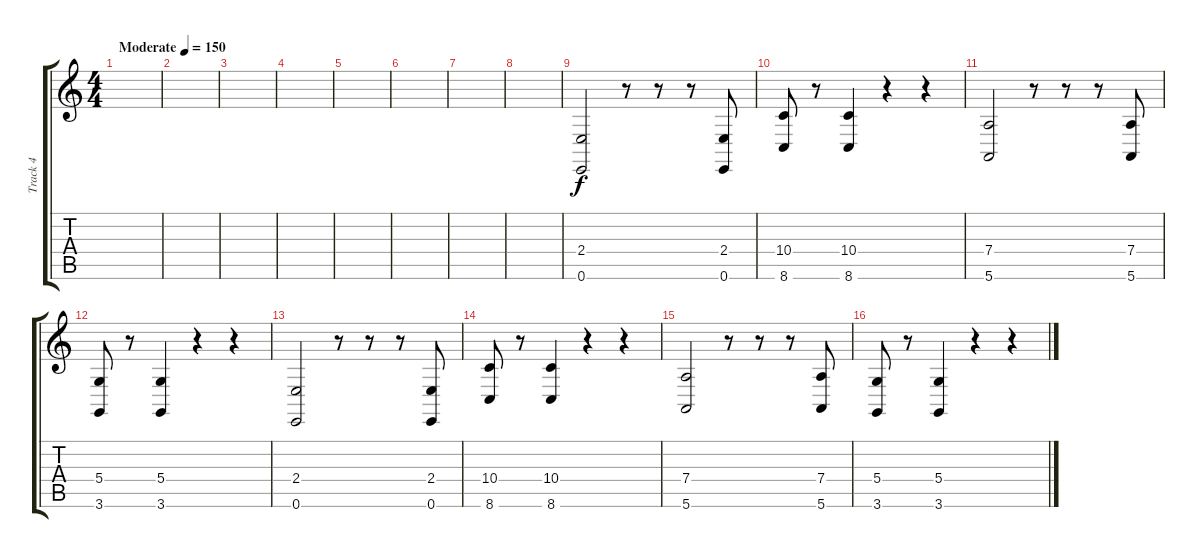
\track ("Track 4" "Track 4") {instrument trumpet}
\staff {score tabs}
\tuning (E4 B3 G3 D3 A2 E2) {hide}
\ts (4 4)
\tempo (150 "Moderate")
\clef g2
\ks c
|
|
|
|
|
|
|
|
(2.4 0.6).2 r.8 r.8 r.8 (2.4 0.6).8 |
(10.4 8.6).8 r.8 (10.4 8.6).4 r.4 r.4 |
(7.4 5.6).2 r.8 r.8 r.8 (7.4 5.6).8 |
(5.4 3.6).8 r.8 (5.4 3.6).4 r.4 r.4 |
(2.4 0.6).2 r.8 r.8 r.8 (2.4 0.6).8 |
(10.4 8.6).8 r.8 (10.4 8.6).4 r.4 r.4 |
(7.4 5.6).2 r.8 r.8 r.8 (7.4 5.6).8 |
(5.4 3.6).8 r.8 (5.4 3.6).4 r.4 r.4
